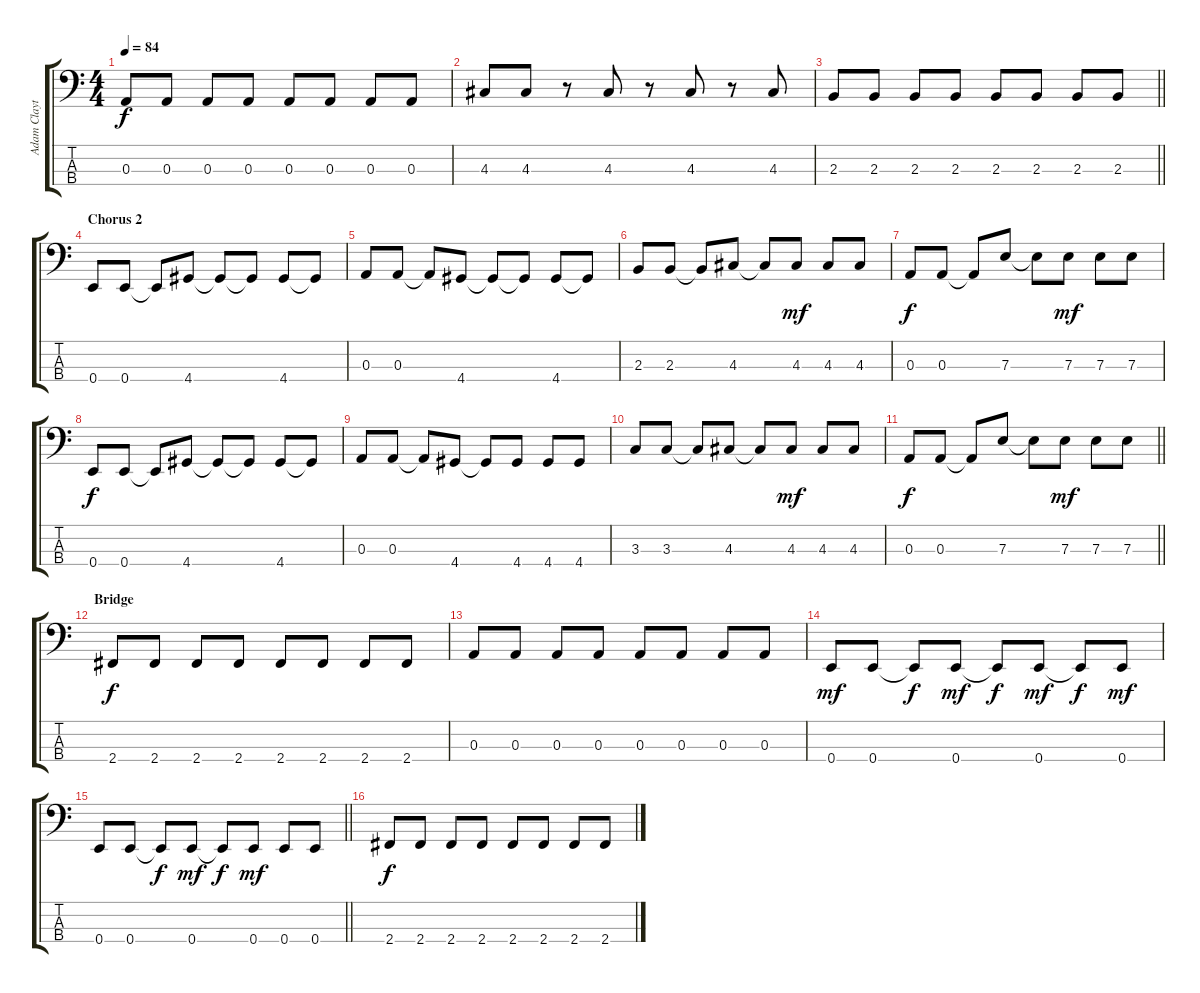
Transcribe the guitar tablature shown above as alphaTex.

\track ("Adam Clayton" "Adam Clayt") {instrument electricbassfinger}
\staff {score tabs}
\tuning (G2 D2 A1 E1) {hide}
\ts (4 4)
\tempo 84
\clef f4
\ks c
0.3.8{dy f} 0.3.8 0.3.8 0.3.8 0.3.8 0.3.8 0.3.8 0.3.8 |
4.3.8 4.3.8 r.8 4.3.8 r.8 4.3.8 r.8 4.3.8 |
\barLineRight lightlight
2.3.8 2.3.8 2.3.8 2.3.8 2.3.8 2.3.8 2.3.8 2.3.8 |
\section ("" "Chorus 2")
0.4.8 0.4.8 0.4{t}.8 4.4.8 4.4{t}.8 4.4{t}.8 4.4.8 4.4{t}.8 |
0.3.8 0.3.8 0.3{t}.8 4.4.8 4.4{t}.8 4.4{t}.8 4.4.8 4.4{t}.8 |
2.3.8 2.3.8 2.3{t}.8 4.3.8 4.3{t}.8 4.3.8{dy mf} 4.3.8 4.3.8 |
0.3.8{dy f} 0.3.8 0.3{t}.8 7.3.8 7.3{t}.8 7.3.8{dy mf} 7.3.8 7.3.8 |
0.4.8{dy f} 0.4.8 0.4{t}.8 4.4.8 4.4{t}.8 4.4{t}.8 4.4.8 4.4{t}.8 |
0.3.8 0.3.8 0.3{t}.8 4.4.8 4.4{t}.8 4.4.8 4.4.8 4.4.8 |
3.3.8 3.3.8 3.3{t}.8 4.3.8 4.3{t}.8 4.3.8{dy mf} 4.3.8 4.3.8 |
\barLineRight lightlight
0.3.8{dy f} 0.3.8 0.3{t}.8 7.3.8 7.3{t}.8 7.3.8{dy mf} 7.3.8 7.3.8 |
\section ("" "Bridge")
2.4.8{dy f} 2.4.8 2.4.8 2.4.8 2.4.8 2.4.8 2.4.8 2.4.8 |
0.3.8 0.3.8 0.3.8 0.3.8 0.3.8 0.3.8 0.3.8 0.3.8 |
0.4.8{dy mf} 0.4.8 0.4{t}.8{dy f} 0.4.8{dy mf} 0.4{t}.8{dy f} 0.4.8{dy mf} 0.4{t}.8{dy f} 0.4.8{dy mf} |
\barLineRight lightlight
0.4.8 0.4.8 0.4{t}.8{dy f} 0.4.8{dy mf} 0.4{t}.8{dy f} 0.4.8{dy mf} 0.4.8 0.4.8 |
2.4.8{dy f} 2.4.8 2.4.8 2.4.8 2.4.8 2.4.8 2.4.8 2.4.8
